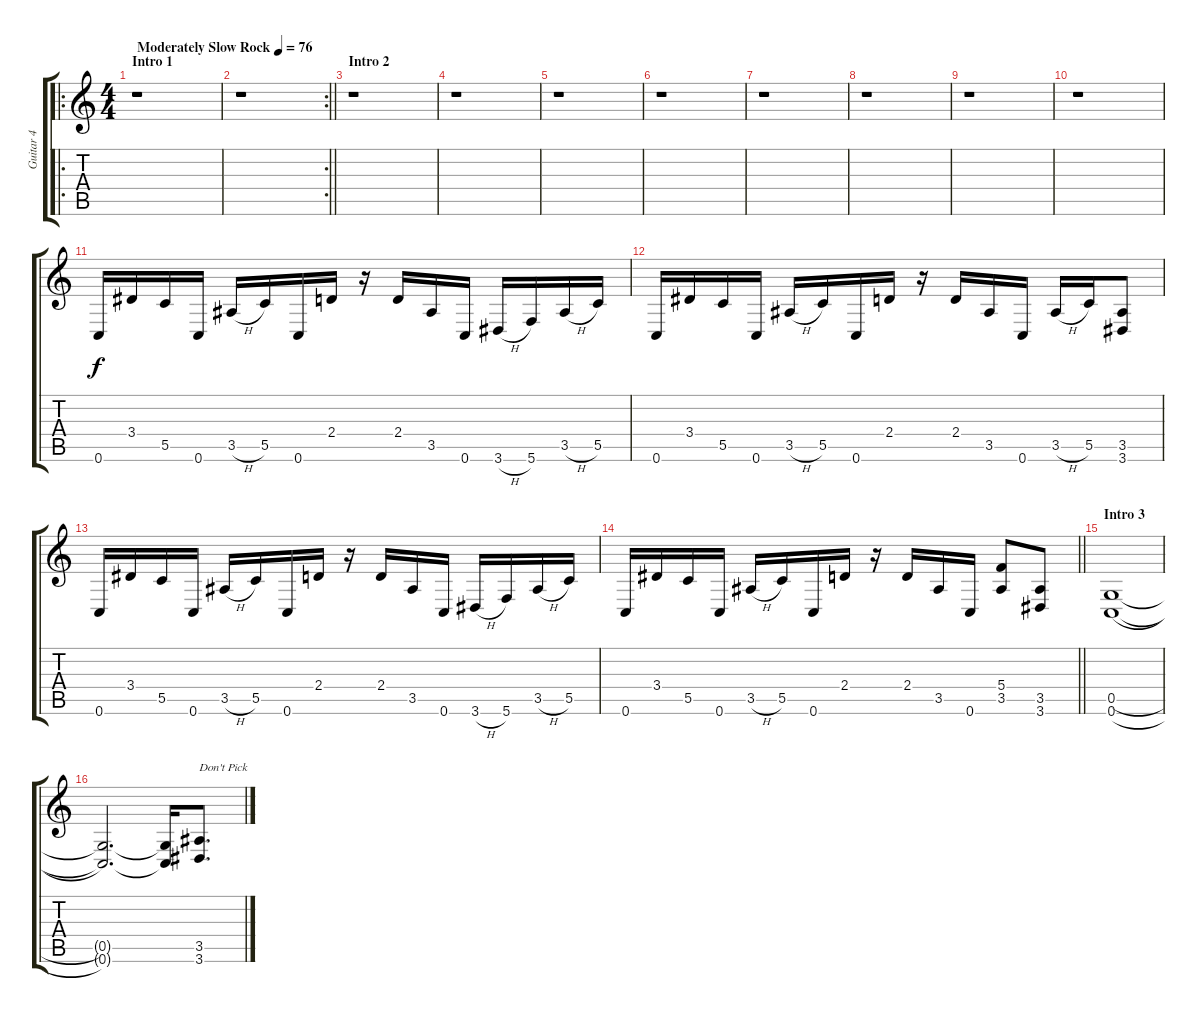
\track ("Guitar 4" "Guitar 4") {instrument distortionguitar}
\staff {score tabs}
\tuning (D4 A3 F3 C3 G2 C2) {hide}
\ro
\ts (4 4)
\section ("" "Intro 1")
\tempo (76 "Moderately Slow Rock")
\clef g2
\ks c
r.1{dy f instrument distortionguitar} |
\rc 2
\barLineRight lightlight
r.1 |
\section ("" "Intro 2")
r.1 |
r.1 |
r.1 |
r.1 |
r.1 |
r.1 |
r.1 |
r.1 |
0.6.16 3.4.16 5.5.16 0.6.16 3.5{h}.16 5.5.16 0.6.16 2.4.16 r.16 2.4.16 3.5.16 0.6.16 3.6{h}.16 5.6.16 3.5{h}.16 5.5.16 |
0.6.16 3.4.16 5.5.16 0.6.16 3.5{h}.16 5.5.16 0.6.16 2.4.16 r.16 2.4.16 3.5.16 0.6.16 3.5{h}.16 5.5.16 (3.5 3.6).8 |
0.6.16 3.4.16 5.5.16 0.6.16 3.5{h}.16 5.5.16 0.6.16 2.4.16 r.16 2.4.16 3.5.16 0.6.16 3.6{h}.16 5.6.16 3.5{h}.16 5.5.16 |
\barLineRight lightlight
0.6.16 3.4.16 5.5.16 0.6.16 3.5{h}.16 5.5.16 0.6.16 2.4.16 r.16 2.4.16 3.5.16 0.6.16 (5.4 3.5).8 (3.5 3.6).8 |
\section ("" "Intro 3")
(0.5{h} 0.6{h}).1 |
(0.5{t} 0.6{t}).2{d} (0.5{t} 0.6{t}).16 (3.5{h} 3.6{h}).8{d txt "Don't Pick"}
